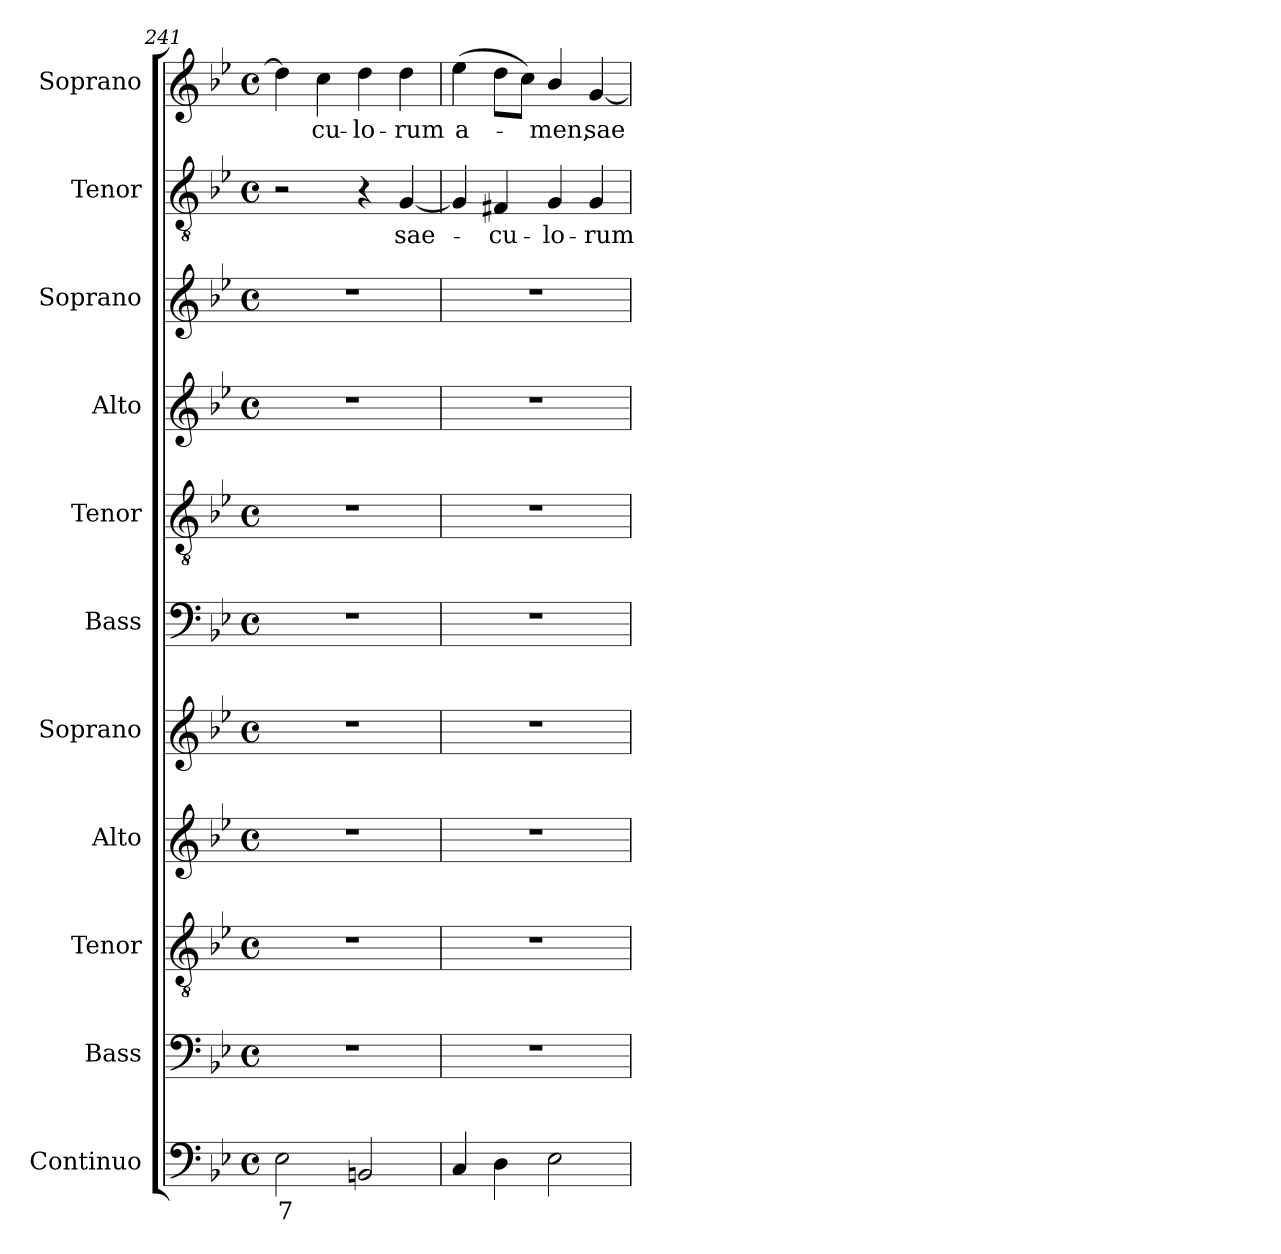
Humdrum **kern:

**kern	**text	**kern	**kern	**kern	**kern	**kern	**kern	**kern	**kern	**kern	**text	**kern	**text
*part11	*part11	*part10	*part9	*part8	*part7	*part6	*part5	*part4	*part3	*part2	*part2	*part1	*part1
*staff11	*staff11	*staff10	*staff9	*staff8	*staff7	*staff6	*staff5	*staff4	*staff3	*staff2	*staff2	*staff1	*staff1
*I"Continuo	*	*I"Bass	*I"Tenor	*I"Alto	*I"Soprano	*I"Bass	*I"Tenor	*I"Alto	*I"Soprano	*I"Tenor	*	*I"Soprano	*
*I'Cont.	*	*I'B.	*I'T.	*I'A.	*I'S.	*I'B.	*I'T.	*I'A.	*I'S.	*I'T.	*	*I'S.	*
*clefF4	*	*clefF4	*clefGv2	*clefG2	*clefG2	*clefF4	*clefGv2	*clefG2	*clefG2	*clefGv2	*	*clefG2	*
*	*	*	*ITrd7c12	*	*	*	*ITrd7c12	*	*	*ITrd7c12	*	*	*
*k[b-e-]	*	*k[b-e-]	*k[b-e-]	*k[b-e-]	*k[b-e-]	*k[b-e-]	*k[b-e-]	*k[b-e-]	*k[b-e-]	*k[b-e-]	*	*k[b-e-]	*
*B-:	*	*B-:	*B-:	*B-:	*B-:	*B-:	*B-:	*B-:	*B-:	*B-:	*	*B-:	*
*M4/4	*	*M4/4	*M4/4	*M4/4	*M4/4	*M4/4	*M4/4	*M4/4	*M4/4	*M4/4	*	*M4/4	*
*met(c)	*	*met(c)	*met(c)	*met(c)	*met(c)	*met(c)	*met(c)	*met(c)	*met(c)	*met(c)	*	*met(c)	*
=241	=241	=241	=241	=241	=241	=241	=241	=241	=241	=241	=241	=241	=241
!	!LO:LY:b:color=#000000	!	!	!	!	!	!	!	!	!	!	!	!
2E-i\	7	1r	1r	1r	1r	1r	1r	1r	1r	2r	.	4ddi\]	.
!	!	!	!	!	!	!	!	!	!	!	!	!	!LO:LY:b:color=#000000
.	.	.	.	.	.	.	.	.	.	.	.	4cci\	-cu-
!	!	!	!	!	!	!	!	!	!	!	!	!	!LO:LY:b:color=#000000
2BBni/	.	.	.	.	.	.	.	.	.	4r	.	4ddi\	-lo-
!	!	!	!	!	!	!	!	!	!	!	!LO:LY:b:color=#000000	!	!
!	!	!	!	!	!	!	!	!	!	!	!	!	!LO:LY:b:color=#000000
.	.	.	.	.	.	.	.	.	.	[<4GGi/	sae-	4ddi\	-rum
=242	=242	=242	=242	=242	=242	=242	=242	=242	=242	=242	=242	=242	=242
!	!	!	!	!	!	!	!	!	!	!	!	!	!LO:LY:b:color=#000000
4Ci/	.	1r	1r	1r	1r	1r	1r	1r	1r	4GGi/]	.	(4ee-i\	a-
!	!	!	!	!	!	!	!	!	!	!	!LO:LY:b:color=#000000	!	!
4Di\	.	.	.	.	.	.	.	.	.	4FF#Xi/	-cu-	8ddi\L	.
.	.	.	.	.	.	.	.	.	.	.	.	8cci\J)	.
!	!	!	!	!	!	!	!	!	!	!	!LO:LY:b:color=#000000	!	!
!	!	!	!	!	!	!	!	!	!	!	!	!	!LO:LY:b:color=#000000
2E-i\	.	.	.	.	.	.	.	.	.	4GGi/	-lo-	4b-i/	-men,
!	!	!	!	!	!	!	!	!	!	!	!LO:LY:b:color=#000000	!	!
!	!	!	!	!	!	!	!	!	!	!	!	!	!LO:LY:b:color=#000000
.	.	.	.	.	.	.	.	.	.	4GGi/	-rum	[<4gi/	sae-
=	=	=	=	=	=	=	=	=	=	=	=	=	=
*-	*-	*-	*-	*-	*-	*-	*-	*-	*-	*-	*-	*-	*-
